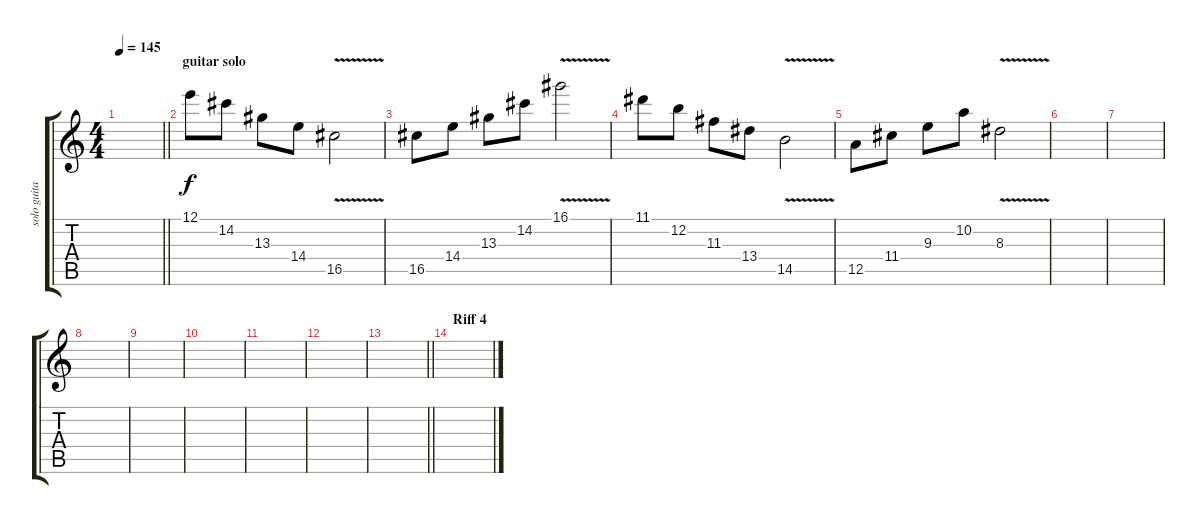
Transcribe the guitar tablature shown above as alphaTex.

\track ("solo guitar" "solo guita") {instrument distortionguitar}
\staff {score tabs}
\tuning (E4 B3 G3 D3 A2 E2) {hide}
\ts (4 4)
\tempo 145
\clef g2
\barLineRight lightlight
\ks c
|
\section ("" "guitar solo")
12.1.8 14.2.8 13.3.8 14.4.8 16.5{v}.2 |
16.5.8 14.4.8 13.3.8 14.2.8 16.1{v}.2 |
11.1.8 12.2.8 11.3.8 13.4.8 14.5{v}.2 |
12.5.8 11.4.8 9.3.8 10.2.8 8.3{v}.2 |
|
|
|
|
|
|
|
\barLineRight lightlight
|
\section ("" "Riff 4")
